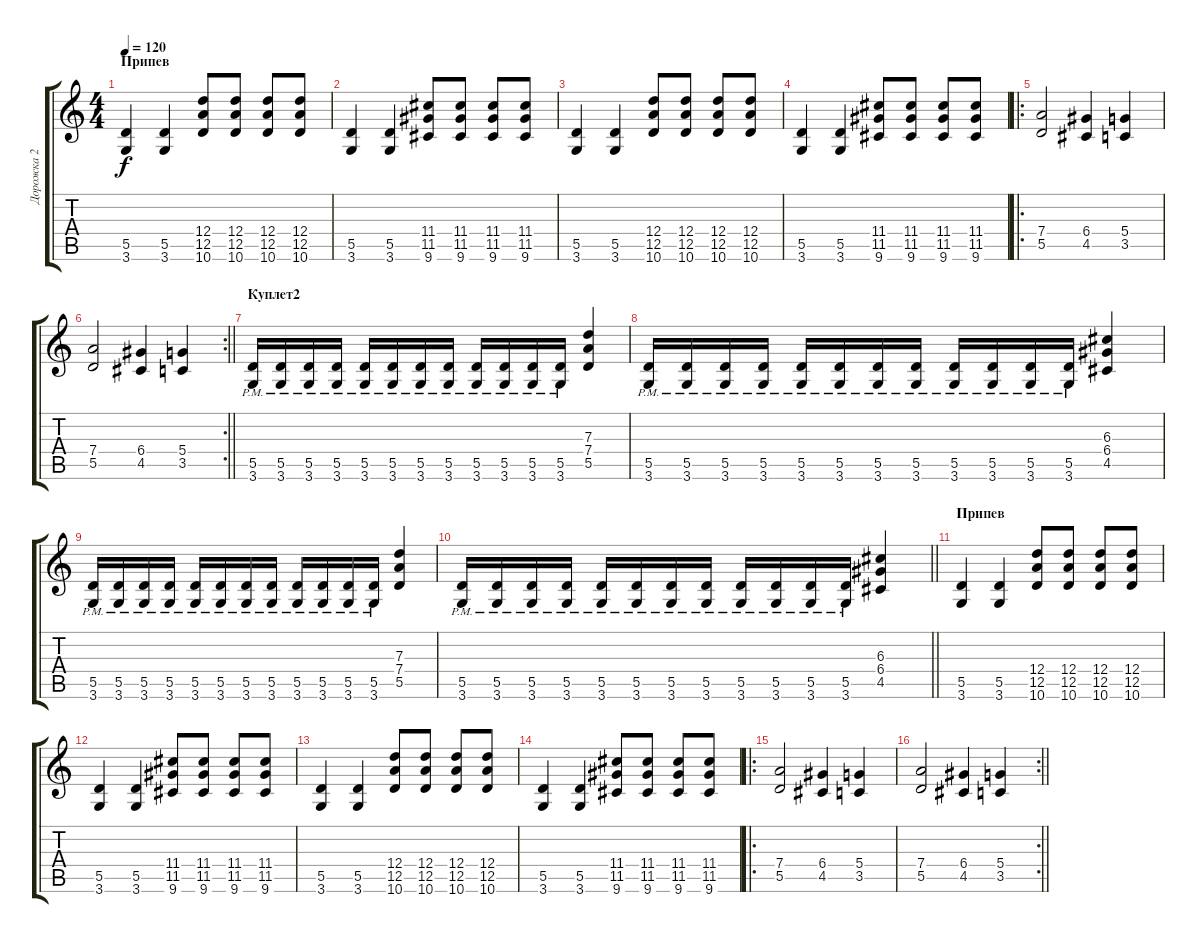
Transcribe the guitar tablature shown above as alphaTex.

\track ("Дорожка 2" "Дорожка 2") {instrument distortionguitar}
\staff {score tabs}
\tuning (E4 B3 G3 D3 A2 E2) {hide}
\ts (4 4)
\section ("" "Припев")
\tempo 120
\clef g2
\ks c
(5.5 3.6).4{dy f} (5.5 3.6).4 (12.4 12.5 10.6).8 (12.4 12.5 10.6).8 (12.4 12.5 10.6).8 (12.4 12.5 10.6).8 |
(5.5 3.6).4 (5.5 3.6).4 (11.4 11.5 9.6).8 (11.4 11.5 9.6).8 (11.4 11.5 9.6).8 (11.4 11.5 9.6).8 |
(5.5 3.6).4 (5.5 3.6).4 (12.4 12.5 10.6).8 (12.4 12.5 10.6).8 (12.4 12.5 10.6).8 (12.4 12.5 10.6).8 |
(5.5 3.6).4 (5.5 3.6).4 (11.4 11.5 9.6).8 (11.4 11.5 9.6).8 (11.4 11.5 9.6).8 (11.4 11.5 9.6).8 |
\ro
(7.4 5.5).2 (6.4 4.5).4 (5.4 3.5).4 |
\rc 2
\barLineRight lightlight
(7.4 5.5).2 (6.4 4.5).4 (5.4 3.5).4 |
\section ("" "Куплет2")
(5.5{pm} 3.6{pm}).16 (5.5{pm} 3.6{pm}).16 (5.5{pm} 3.6{pm}).16 (5.5{pm} 3.6{pm}).16 (5.5{pm} 3.6{pm}).16 (5.5{pm} 3.6{pm}).16 (5.5{pm} 3.6{pm}).16 (5.5{pm} 3.6{pm}).16 (5.5{pm} 3.6{pm}).16 (5.5{pm} 3.6{pm}).16 (5.5{pm} 3.6{pm}).16 (5.5{pm} 3.6{pm}).16 (7.3 7.4 5.5).4 |
(5.5{pm} 3.6{pm}).16 (5.5{pm} 3.6{pm}).16 (5.5{pm} 3.6{pm}).16 (5.5{pm} 3.6{pm}).16 (5.5{pm} 3.6{pm}).16 (5.5{pm} 3.6{pm}).16 (5.5{pm} 3.6{pm}).16 (5.5{pm} 3.6{pm}).16 (5.5{pm} 3.6{pm}).16 (5.5{pm} 3.6{pm}).16 (5.5{pm} 3.6{pm}).16 (5.5{pm} 3.6{pm}).16 (6.3 6.4 4.5).4 |
(5.5{pm} 3.6{pm}).16 (5.5{pm} 3.6{pm}).16 (5.5{pm} 3.6{pm}).16 (5.5{pm} 3.6{pm}).16 (5.5{pm} 3.6{pm}).16 (5.5{pm} 3.6{pm}).16 (5.5{pm} 3.6{pm}).16 (5.5{pm} 3.6{pm}).16 (5.5{pm} 3.6{pm}).16 (5.5{pm} 3.6{pm}).16 (5.5{pm} 3.6{pm}).16 (5.5{pm} 3.6{pm}).16 (7.3 7.4 5.5).4 |
\barLineRight lightlight
(5.5{pm} 3.6{pm}).16 (5.5{pm} 3.6{pm}).16 (5.5{pm} 3.6{pm}).16 (5.5{pm} 3.6{pm}).16 (5.5{pm} 3.6{pm}).16 (5.5{pm} 3.6{pm}).16 (5.5{pm} 3.6{pm}).16 (5.5{pm} 3.6{pm}).16 (5.5{pm} 3.6{pm}).16 (5.5{pm} 3.6{pm}).16 (5.5{pm} 3.6{pm}).16 (5.5{pm} 3.6{pm}).16 (6.3 6.4 4.5).4 |
\section ("" "Припев")
(5.5 3.6).4 (5.5 3.6).4 (12.4 12.5 10.6).8 (12.4 12.5 10.6).8 (12.4 12.5 10.6).8 (12.4 12.5 10.6).8 |
(5.5 3.6).4 (5.5 3.6).4 (11.4 11.5 9.6).8 (11.4 11.5 9.6).8 (11.4 11.5 9.6).8 (11.4 11.5 9.6).8 |
(5.5 3.6).4 (5.5 3.6).4 (12.4 12.5 10.6).8 (12.4 12.5 10.6).8 (12.4 12.5 10.6).8 (12.4 12.5 10.6).8 |
(5.5 3.6).4 (5.5 3.6).4 (11.4 11.5 9.6).8 (11.4 11.5 9.6).8 (11.4 11.5 9.6).8 (11.4 11.5 9.6).8 |
\ro
(7.4 5.5).2 (6.4 4.5).4 (5.4 3.5).4 |
\rc 2
\barLineRight lightlight
(7.4 5.5).2 (6.4 4.5).4 (5.4 3.5).4
